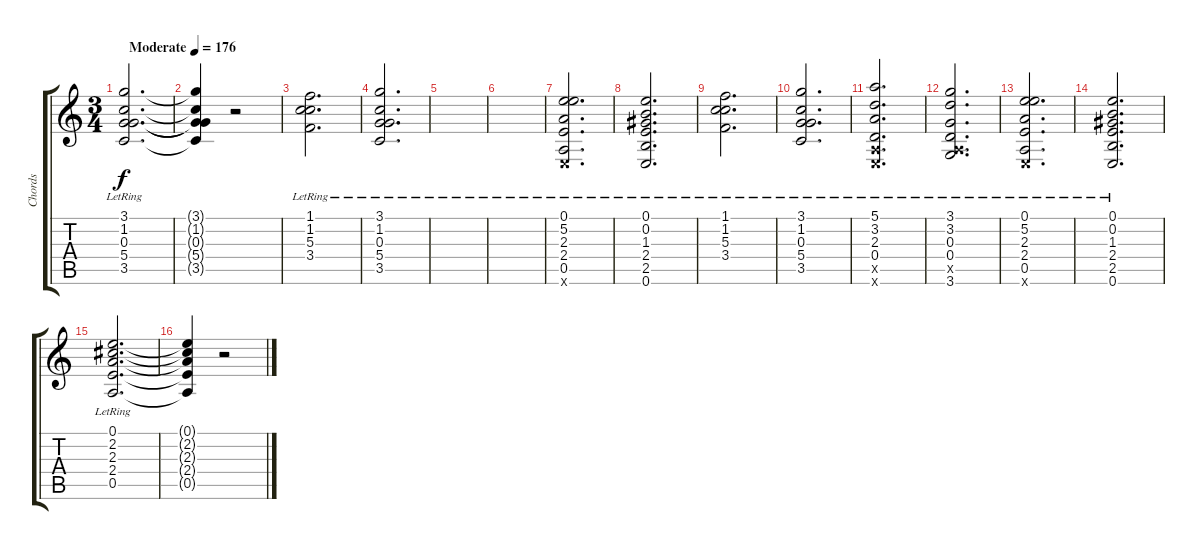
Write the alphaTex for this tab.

\track ("Chords" "Chords") {instrument acousticguitarsteel}
\staff {score tabs}
\tuning (E4 B3 G3 D3 A2 E2) {hide}
\ts (3 4)
\tempo (176 "Moderate")
\clef g2
\ks c
(3.1{lr} 1.2 0.3 5.4 3.5).2{d dy f instrument acousticguitarsteel} |
(3.1{t} 1.2{t} 0.3{t} 5.4{t} 3.5{t}).4 r.2 |
(1.1{lr} 1.2 5.3 3.4).2{d} |
(3.1 1.2{lr} 0.3 5.4 3.5).2{d} |
|
|
(0.1 5.2{lr} 2.3 2.4 0.5 0.6{x}).2{d} |
(0.1 0.2{lr} 1.3 2.4 2.5 0.6).2{d} |
(1.1 1.2{lr} 5.3 3.4).2{d} |
(3.1 1.2{lr} 0.3 5.4 3.5).2{d} |
(5.1 3.2{lr} 2.3 0.4 0.5{x} 0.6{x}).2{d} |
(3.1 3.2{lr} 0.3 0.4 0.5{x} 3.6).2{d} |
(0.1 5.2{lr} 2.3 2.4 0.5 0.6{x}).2{d} |
(0.1 0.2{lr} 1.3 2.4 2.5 0.6).2{d} |
(0.1 2.2{lr} 2.3 2.4 0.5).2{d} |
(0.1{t} 2.2{t} 2.3{t} 2.4{t} 0.5{t}).4 r.2
